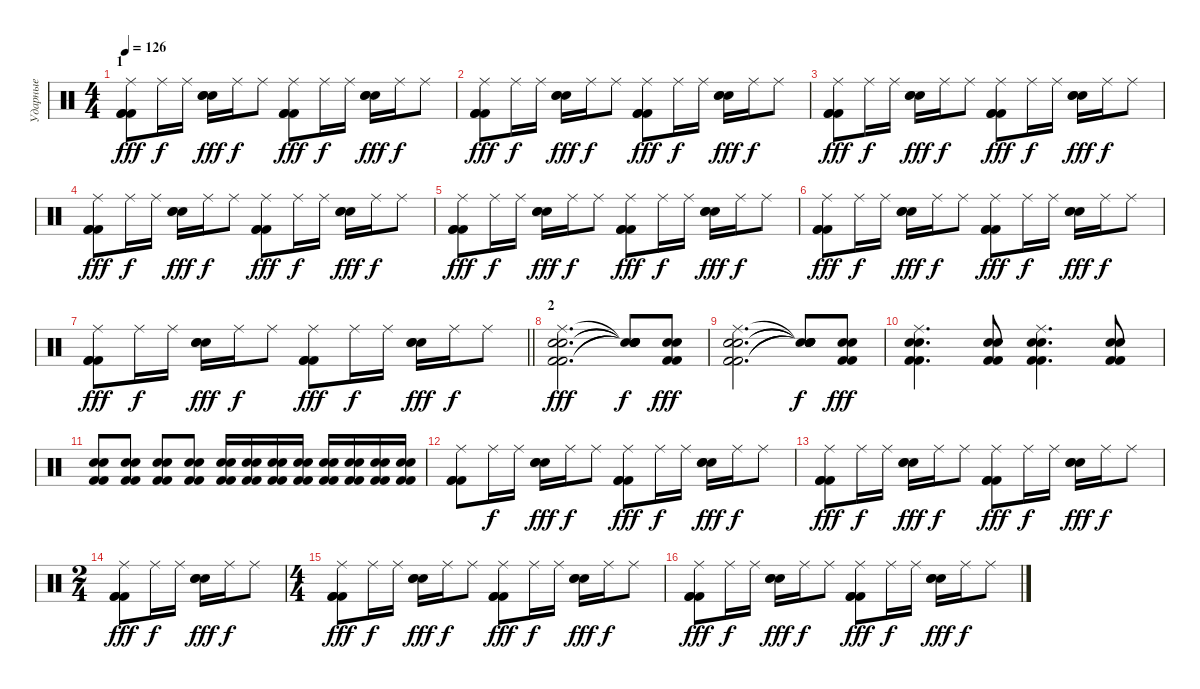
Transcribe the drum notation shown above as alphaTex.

\track ("Ударные" "Ударные") {instrument percussion}
\staff {score}
\articulation defaults
\ts (4 4)
\section ("" "1")
\tempo 126
\clef neutral
\ks c
("Ride (middle)" "Kick (hit) 2" "Kick (hit) 2" "Kick (hit) 2").8{dy fff} "Ride (middle)".16{dy f} "Ride (middle)".16 ("Snare (hit) 2" "Snare (hit) 2" "Snare (hit) 2").16{dy fff} "Ride (middle)".16{dy f} "Ride (middle)".8 ("Ride (middle)" "Kick (hit) 2" "Kick (hit) 2" "Kick (hit) 2").8{dy fff} "Ride (middle)".16{dy f} "Ride (middle)".16 ("Snare (hit) 2" "Snare (hit) 2" "Snare (hit) 2").16{dy fff} "Ride (middle)".16{dy f} "Ride (middle)".8 |
("Ride (middle)" "Kick (hit) 2" "Kick (hit) 2" "Kick (hit) 2").8{dy fff} "Ride (middle)".16{dy f} "Ride (middle)".16 ("Snare (hit) 2" "Snare (hit) 2" "Snare (hit) 2").16{dy fff} "Ride (middle)".16{dy f} "Ride (middle)".8 ("Ride (middle)" "Kick (hit) 2" "Kick (hit) 2" "Kick (hit) 2").8{dy fff} "Ride (middle)".16{dy f} "Ride (middle)".16 ("Snare (hit) 2" "Snare (hit) 2" "Snare (hit) 2").16{dy fff} "Ride (middle)".16{dy f} "Ride (middle)".8 |
("Ride (middle)" "Kick (hit) 2" "Kick (hit) 2" "Kick (hit) 2").8{dy fff} "Ride (middle)".16{dy f} "Ride (middle)".16 ("Snare (hit) 2" "Snare (hit) 2" "Snare (hit) 2").16{dy fff} "Ride (middle)".16{dy f} "Ride (middle)".8 ("Ride (middle)" "Kick (hit) 2" "Kick (hit) 2" "Kick (hit) 2").8{dy fff} "Ride (middle)".16{dy f} "Ride (middle)".16 ("Snare (hit) 2" "Snare (hit) 2" "Snare (hit) 2").16{dy fff} "Ride (middle)".16{dy f} "Ride (middle)".8 |
("Ride (middle)" "Kick (hit) 2" "Kick (hit) 2" "Kick (hit) 2").8{dy fff} "Ride (middle)".16{dy f} "Ride (middle)".16 ("Snare (hit) 2" "Snare (hit) 2" "Snare (hit) 2").16{dy fff} "Ride (middle)".16{dy f} "Ride (middle)".8 ("Ride (middle)" "Kick (hit) 2" "Kick (hit) 2" "Kick (hit) 2").8{dy fff} "Ride (middle)".16{dy f} "Ride (middle)".16 ("Snare (hit) 2" "Snare (hit) 2" "Snare (hit) 2").16{dy fff} "Ride (middle)".16{dy f} "Ride (middle)".8 |
("Ride (middle)" "Kick (hit) 2" "Kick (hit) 2" "Kick (hit) 2").8{dy fff} "Ride (middle)".16{dy f} "Ride (middle)".16 ("Snare (hit) 2" "Snare (hit) 2" "Snare (hit) 2").16{dy fff} "Ride (middle)".16{dy f} "Ride (middle)".8 ("Ride (middle)" "Kick (hit) 2" "Kick (hit) 2" "Kick (hit) 2").8{dy fff} "Ride (middle)".16{dy f} "Ride (middle)".16 ("Snare (hit) 2" "Snare (hit) 2" "Snare (hit) 2").16{dy fff} "Ride (middle)".16{dy f} "Ride (middle)".8 |
("Ride (middle)" "Kick (hit) 2" "Kick (hit) 2" "Kick (hit) 2").8{dy fff} "Ride (middle)".16{dy f} "Ride (middle)".16 ("Snare (hit) 2" "Snare (hit) 2" "Snare (hit) 2").16{dy fff} "Ride (middle)".16{dy f} "Ride (middle)".8 ("Ride (middle)" "Kick (hit) 2" "Kick (hit) 2" "Kick (hit) 2").8{dy fff} "Ride (middle)".16{dy f} "Ride (middle)".16 ("Snare (hit) 2" "Snare (hit) 2" "Snare (hit) 2").16{dy fff} "Ride (middle)".16{dy f} "Ride (middle)".8 |
\barLineRight lightlight
("Ride (middle)" "Kick (hit) 2" "Kick (hit) 2" "Kick (hit) 2").8{dy fff} "Ride (middle)".16{dy f} "Ride (middle)".16 ("Snare (hit) 2" "Snare (hit) 2" "Snare (hit) 2").16{dy fff} "Ride (middle)".16{dy f} "Ride (middle)".8 ("Ride (middle)" "Kick (hit) 2" "Kick (hit) 2" "Kick (hit) 2").8{dy fff} "Ride (middle)".16{dy f} "Ride (middle)".16 ("Snare (hit) 2" "Snare (hit) 2" "Snare (hit) 2").16{dy fff} "Ride (middle)".16{dy f} "Ride (middle)".8 |
\section ("" "2")
("Ride (middle)" "Snare (hit) 2" "Snare (hit) 2" "Kick (hit) 2" "Kick (hit) 2").2{d dy fff} ("Snare (hit)"{t} "Snare (hit)"{t} "Snare (hit)"{t} "Snare (hit)"{t} "Snare (hit)"{t}).8{dy f} ("Snare (hit) 2" "Snare (hit) 2" "Kick (hit) 2" "Kick (hit) 2").8{dy fff} |
("Ride (middle)" "Snare (hit) 2" "Snare (hit) 2" "Kick (hit) 2" "Kick (hit) 2").2{d} ("Snare (hit)"{t} "Snare (hit)"{t} "Snare (hit)"{t} "Snare (hit)"{t} "Snare (hit)"{t}).8{dy f} ("Snare (hit) 2" "Snare (hit) 2" "Kick (hit) 2" "Kick (hit) 2").8{dy fff} |
("Ride (middle)" "Snare (hit) 2" "Snare (hit) 2" "Kick (hit) 2" "Kick (hit) 2").4{d} ("Snare (hit) 2" "Snare (hit) 2" "Kick (hit) 2" "Kick (hit) 2").8 ("Ride (middle)" "Snare (hit) 2" "Snare (hit) 2" "Kick (hit) 2" "Kick (hit) 2").4{d} ("Snare (hit) 2" "Snare (hit) 2" "Kick (hit) 2" "Kick (hit) 2").8 |
("Snare (hit) 2" "Snare (hit) 2" "Kick (hit) 2" "Kick (hit) 2").8 ("Snare (hit) 2" "Snare (hit) 2" "Kick (hit) 2" "Kick (hit) 2").8 ("Snare (hit) 2" "Snare (hit) 2" "Kick (hit) 2" "Kick (hit) 2").8 ("Snare (hit) 2" "Snare (hit) 2" "Kick (hit) 2" "Kick (hit) 2").8 ("Snare (hit) 2" "Snare (hit) 2" "Kick (hit) 2" "Kick (hit) 2").16 ("Snare (hit) 2" "Snare (hit) 2" "Kick (hit) 2" "Kick (hit) 2").16 ("Snare (hit) 2" "Snare (hit) 2" "Kick (hit) 2" "Kick (hit) 2").16 ("Snare (hit) 2" "Snare (hit) 2" "Kick (hit) 2" "Kick (hit) 2").16 ("Snare (hit) 2" "Snare (hit) 2" "Kick (hit) 2" "Kick (hit) 2").16 ("Snare (hit) 2" "Snare (hit) 2" "Kick (hit) 2" "Kick (hit) 2").16 ("Snare (hit) 2" "Snare (hit) 2" "Kick (hit) 2" "Kick (hit) 2").16 ("Snare (hit) 2" "Snare (hit) 2" "Kick (hit) 2" "Kick (hit) 2").16 |
("Ride (middle)" "Kick (hit) 2" "Kick (hit) 2" "Kick (hit) 2").8 "Ride (middle)".16{dy f} "Ride (middle)".16 ("Snare (hit) 2" "Snare (hit) 2" "Snare (hit) 2").16{dy fff} "Ride (middle)".16{dy f} "Ride (middle)".8 ("Ride (middle)" "Kick (hit) 2" "Kick (hit) 2" "Kick (hit) 2").8{dy fff} "Ride (middle)".16{dy f} "Ride (middle)".16 ("Snare (hit) 2" "Snare (hit) 2" "Snare (hit) 2").16{dy fff} "Ride (middle)".16{dy f} "Ride (middle)".8 |
("Ride (middle)" "Kick (hit) 2" "Kick (hit) 2" "Kick (hit) 2").8{dy fff} "Ride (middle)".16{dy f} "Ride (middle)".16 ("Snare (hit) 2" "Snare (hit) 2" "Snare (hit) 2").16{dy fff} "Ride (middle)".16{dy f} "Ride (middle)".8 ("Ride (middle)" "Kick (hit) 2" "Kick (hit) 2" "Kick (hit) 2").8{dy fff} "Ride (middle)".16{dy f} "Ride (middle)".16 ("Snare (hit) 2" "Snare (hit) 2" "Snare (hit) 2").16{dy fff} "Ride (middle)".16{dy f} "Ride (middle)".8 |
\ts (2 4)
("Ride (middle)" "Kick (hit) 2" "Kick (hit) 2" "Kick (hit) 2").8{dy fff} "Ride (middle)".16{dy f} "Ride (middle)".16 ("Snare (hit) 2" "Snare (hit) 2" "Snare (hit) 2").16{dy fff} "Ride (middle)".16{dy f} "Ride (middle)".8 |
\ts (4 4)
("Ride (middle)" "Kick (hit) 2" "Kick (hit) 2" "Kick (hit) 2").8{dy fff} "Ride (middle)".16{dy f} "Ride (middle)".16 ("Snare (hit) 2" "Snare (hit) 2" "Snare (hit) 2").16{dy fff} "Ride (middle)".16{dy f} "Ride (middle)".8 ("Ride (middle)" "Kick (hit) 2" "Kick (hit) 2" "Kick (hit) 2").8{dy fff} "Ride (middle)".16{dy f} "Ride (middle)".16 ("Snare (hit) 2" "Snare (hit) 2" "Snare (hit) 2").16{dy fff} "Ride (middle)".16{dy f} "Ride (middle)".8 |
("Ride (middle)" "Kick (hit) 2" "Kick (hit) 2" "Kick (hit) 2").8{dy fff} "Ride (middle)".16{dy f} "Ride (middle)".16 ("Snare (hit) 2" "Snare (hit) 2" "Snare (hit) 2").16{dy fff} "Ride (middle)".16{dy f} "Ride (middle)".8 ("Ride (middle)" "Kick (hit) 2" "Kick (hit) 2" "Kick (hit) 2").8{dy fff} "Ride (middle)".16{dy f} "Ride (middle)".16 ("Snare (hit) 2" "Snare (hit) 2" "Snare (hit) 2").16{dy fff} "Ride (middle)".16{dy f} "Ride (middle)".8
